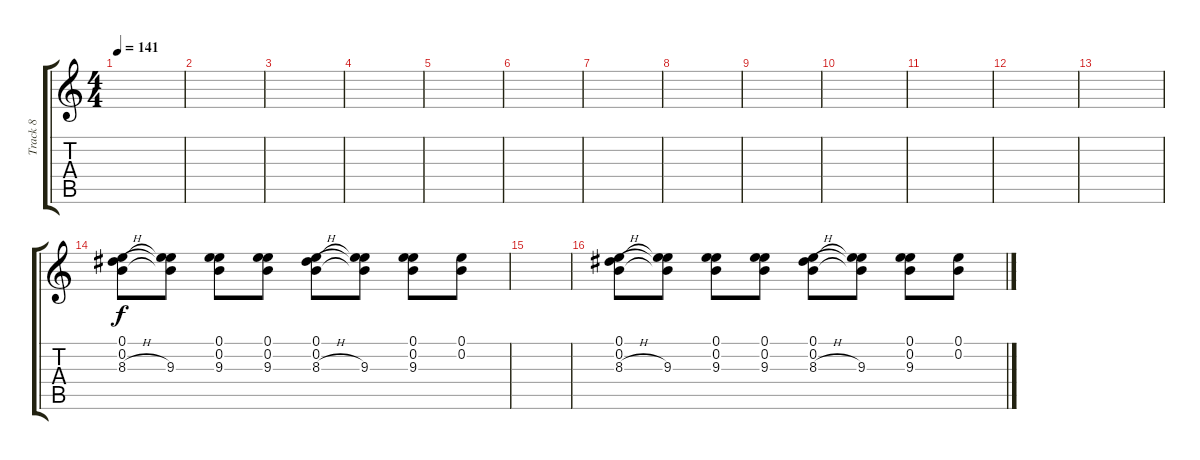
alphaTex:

\track ("Track 8" "Track 8") {instrument distortionguitar}
\staff {score tabs}
\tuning (E4 B3 G3 D3 A2 E2) {hide}
\ts (4 4)
\tempo 141
\clef g2
\ks c
|
|
|
|
|
|
|
|
|
|
|
|
|
(0.1 0.2 8.3{h}).8 (0.1{t} 0.2{t} 9.3).8 (0.1 0.2 9.3).8 (0.1 0.2 9.3).8 (0.1 0.2 8.3{h}).8 (0.1{t} 0.2{t} 9.3).8 (0.1 0.2 9.3).8 (0.1 0.2).8 |
|
(0.1 0.2 8.3{h}).8 (0.1{t} 0.2{t} 9.3).8 (0.1 0.2 9.3).8 (0.1 0.2 9.3).8 (0.1 0.2 8.3{h}).8 (0.1{t} 0.2{t} 9.3).8 (0.1 0.2 9.3).8 (0.1 0.2).8
